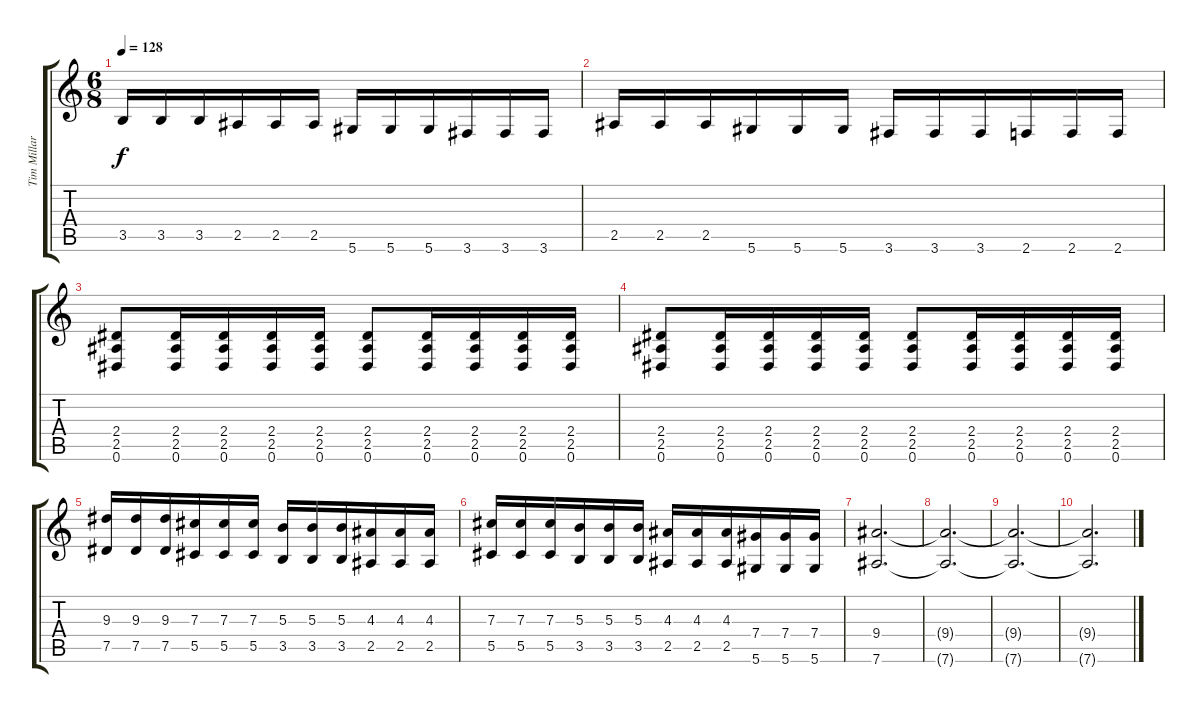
\track ("Tim Millar" "Tim Millar") {instrument distortionguitar}
\staff {score tabs}
\tuning (Eb4 Bb3 Gb3 Db3 Ab2 Eb2) {hide}
\ts (6 8)
\tempo 128
\clef g2
\ks c
3.5.16{dy f} 3.5.16 3.5.16 2.5.16 2.5.16 2.5.16 5.6.16 5.6.16 5.6.16 3.6.16 3.6.16 3.6.16 |
2.5.16 2.5.16 2.5.16 5.6.16 5.6.16 5.6.16 3.6.16 3.6.16 3.6.16 2.6.16 2.6.16 2.6.16 |
(2.4 2.5 0.6).8 (2.4 2.5 0.6).16 (2.4 2.5 0.6).16 (2.4 2.5 0.6).16 (2.4 2.5 0.6).16 (2.4 2.5 0.6).8 (2.4 2.5 0.6).16 (2.4 2.5 0.6).16 (2.4 2.5 0.6).16 (2.4 2.5 0.6).16 |
(2.4 2.5 0.6).8 (2.4 2.5 0.6).16 (2.4 2.5 0.6).16 (2.4 2.5 0.6).16 (2.4 2.5 0.6).16 (2.4 2.5 0.6).8 (2.4 2.5 0.6).16 (2.4 2.5 0.6).16 (2.4 2.5 0.6).16 (2.4 2.5 0.6).16 |
(9.3 7.5).16 (9.3 7.5).16 (9.3 7.5).16 (7.3 5.5).16 (7.3 5.5).16 (7.3 5.5).16 (5.3 3.5).16 (5.3 3.5).16 (5.3 3.5).16 (4.3 2.5).16 (4.3 2.5).16 (4.3 2.5).16 |
(7.3 5.5).16 (7.3 5.5).16 (7.3 5.5).16 (5.3 3.5).16 (5.3 3.5).16 (5.3 3.5).16 (4.3 2.5).16 (4.3 2.5).16 (4.3 2.5).16 (7.4 5.6).16 (7.4 5.6).16 (7.4 5.6).16 |
(9.4 7.6).2{d} |
(9.4{t} 7.6{t}).2{d} |
(9.4{t} 7.6{t}).2{d} |
(9.4{t} 7.6{t}).2{d}
